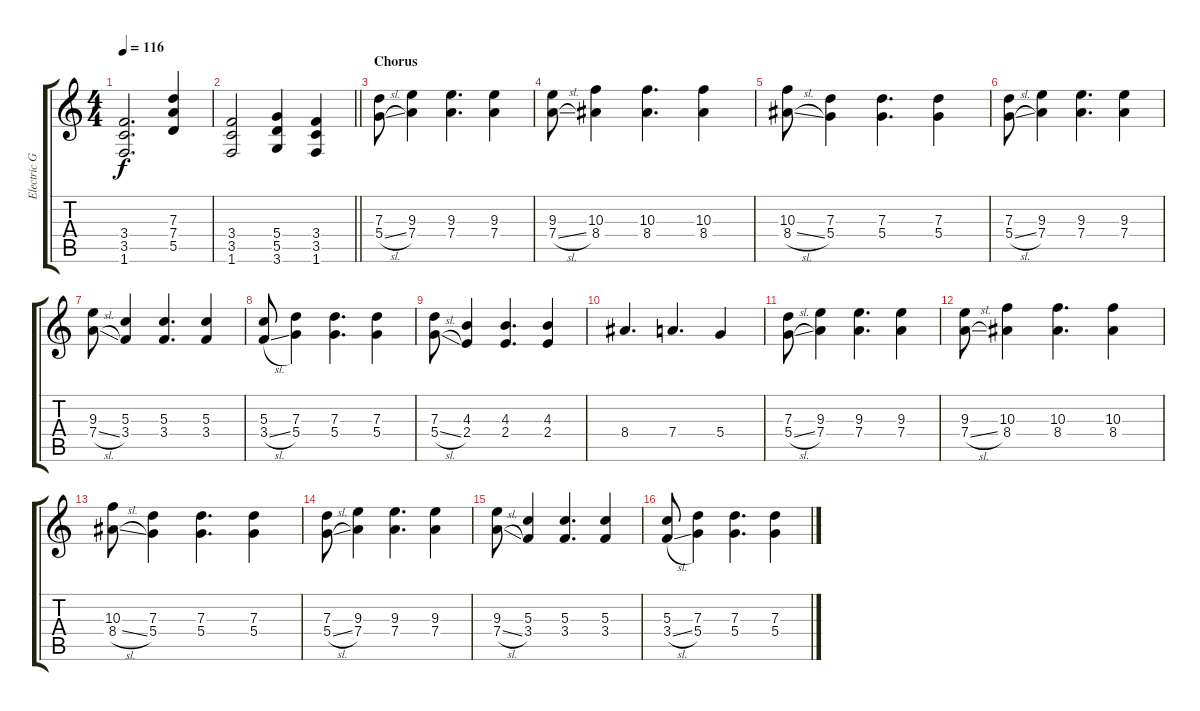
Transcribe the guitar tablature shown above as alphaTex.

\track ("Electric Guitar" "Electric G") {instrument distortionguitar}
\staff {score tabs}
\tuning (E4 B3 G3 D3 A2 E2) {hide}
\ts (4 4)
\tempo 116
\clef g2
\ks c
(3.4 3.5 1.6).2{d dy f} (7.3 7.4 5.5).4 |
\barLineRight lightlight
(3.4 3.5 1.6).2 (5.4 5.5 3.6).4 (3.4 3.5 1.6).4 |
\section ("" "Chorus")
(7.3 5.4{sl}).8{volume 3 balance 16 instrument overdrivenguitar} (9.3 7.4).4 (9.3 7.4).4{d} (9.3 7.4).4 |
(9.3 7.4{sl}).8 (10.3 8.4).4 (10.3 8.4).4{d} (10.3 8.4).4 |
(10.3 8.4{sl}).8 (7.3 5.4).4 (7.3 5.4).4{d} (7.3 5.4).4 |
(7.3 5.4{sl}).8 (9.3 7.4).4 (9.3 7.4).4{d} (9.3 7.4).4 |
(9.3 7.4{sl}).8 (5.3 3.4).4 (5.3 3.4).4{d} (5.3 3.4).4 |
(5.3 3.4{sl}).8 (7.3 5.4).4 (7.3 5.4).4{d} (7.3 5.4).4 |
(7.3 5.4{sl}).8 (4.3 2.4).4 (4.3 2.4).4{d} (4.3 2.4).4 |
8.4.4{d} 7.4.4{d} 5.4.4 |
(7.3 5.4{sl}).8 (9.3 7.4).4 (9.3 7.4).4{d} (9.3 7.4).4 |
(9.3 7.4{sl}).8 (10.3 8.4).4 (10.3 8.4).4{d} (10.3 8.4).4 |
(10.3 8.4{sl}).8 (7.3 5.4).4 (7.3 5.4).4{d} (7.3 5.4).4 |
(7.3 5.4{sl}).8 (9.3 7.4).4 (9.3 7.4).4{d} (9.3 7.4).4 |
(9.3 7.4{sl}).8 (5.3 3.4).4 (5.3 3.4).4{d} (5.3 3.4).4 |
(5.3 3.4{sl}).8 (7.3 5.4).4 (7.3 5.4).4{d} (7.3 5.4).4
